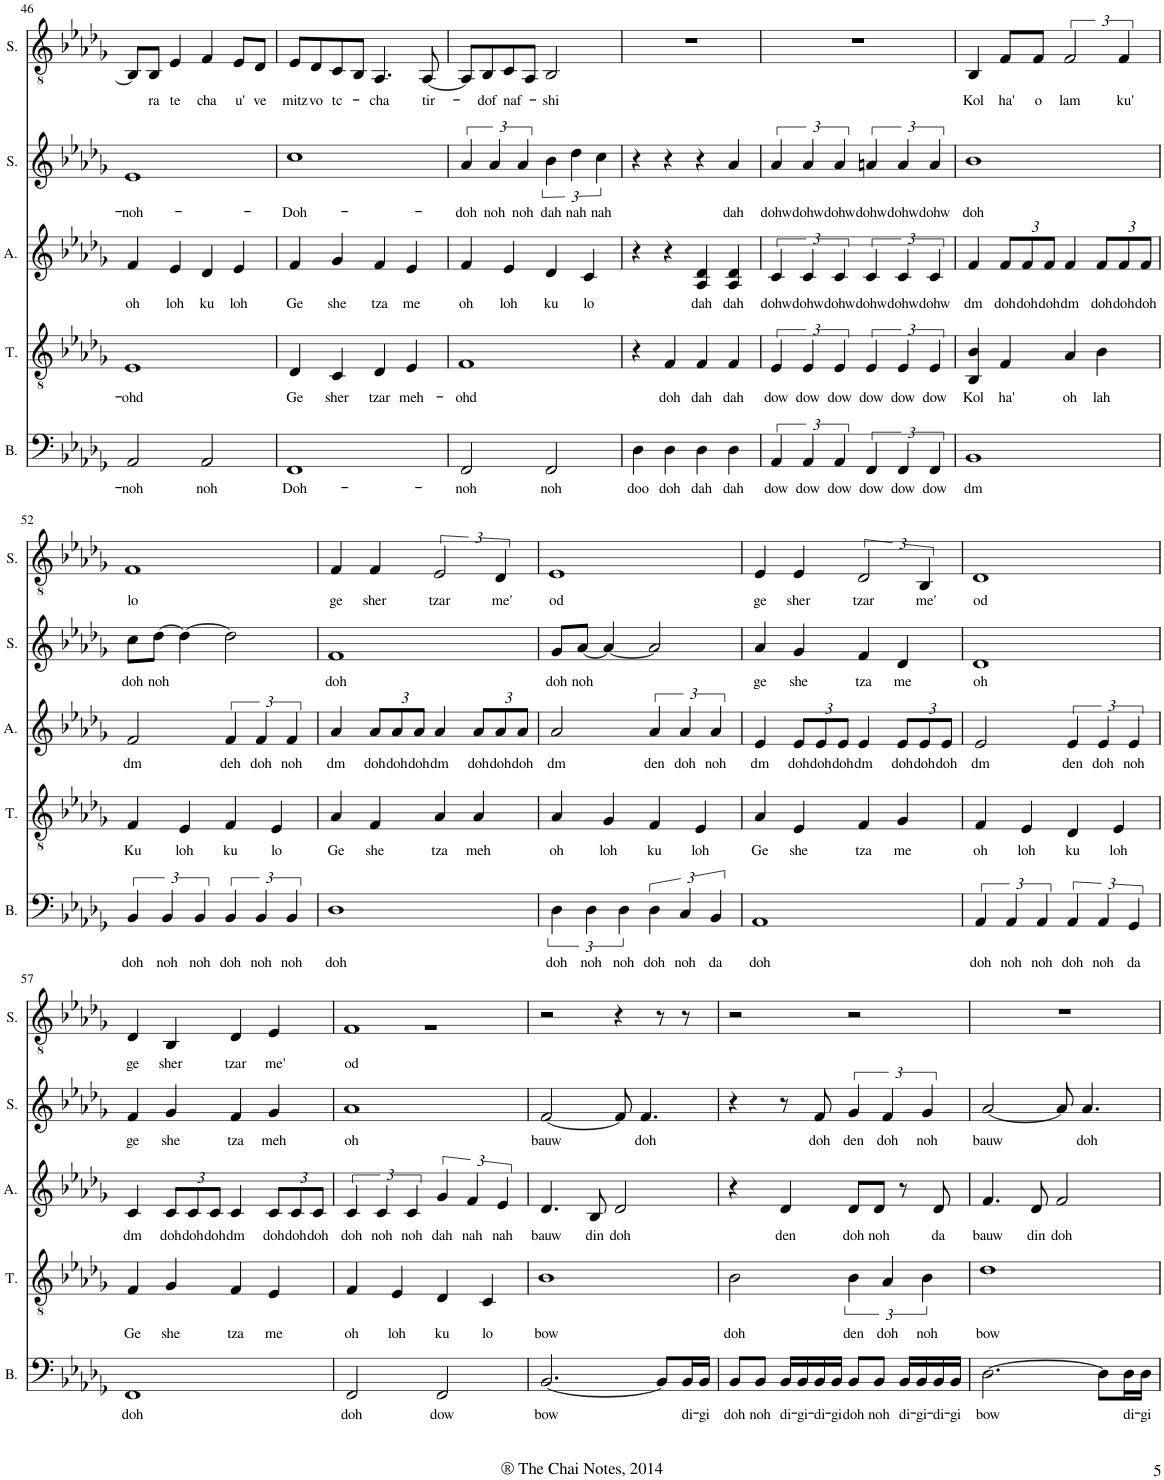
**kern	**text	**kern	**text	**kern	**text	**kern	**text	**kern	**text
*part5	*part5	*part4	*part4	*part3	*part3	*part2	*part2	*part1	*part1
*staff5	*staff5	*staff4	*staff4	*staff3	*staff3	*staff2	*staff2	*staff1	*staff1
*I"Bass	*	*I"Tenor	*	*I"Alto	*	*I"Soprano	*	*I"Solo	*
*I'B.	*	*I'T.	*	*I'A.	*	*I'S.	*	*I'S.	*
!!LO:PB:g=z
*clefF4	*	*clefGv2	*	*clefG2	*	*clefG2	*	*clefGv2	*
*k[b-e-a-d-g-]	*	*k[b-e-a-d-g-]	*	*k[b-e-a-d-g-]	*	*k[b-e-a-d-g-]	*	*k[b-e-a-d-g-]	*
*M4/4	*	*M4/4	*	*M4/4	*	*M4/4	*	*M4/4	*
=46	=46	=46	=46	=46	=46	=46	=46	=46	=46
!	!LO:LY:b	!	!LO:LY:b	!	!LO:LY:b	!	!LO:LY:b	!	!
2AA-/	-noh	1E-	-ohd	4f/	oh	1e-	-noh-	8BB-/L]	.
!	!	!	!	!	!	!	!	!	!LO:LY:b
.	.	.	.	.	.	.	.	8BB-/J	ra
!	!	!	!	!	!LO:LY:b	!	!	!	!LO:LY:b
.	.	.	.	4e-/	loh	.	.	4E-/	te
!	!LO:LY:b	!	!	!	!LO:LY:b	!	!	!	!LO:LY:b
2AA-/	noh	.	.	4d-/	ku	.	.	4F/	cha
!	!	!	!	!	!LO:LY:b	!	!	!	!LO:LY:b
.	.	.	.	4e-/	loh	.	.	8E-/L	u'
!	!	!	!	!	!	!	!	!	!LO:LY:b
.	.	.	.	.	.	.	.	8D-/J	ve
=47	=47	=47	=47	=47	=47	=47	=47	=47	=47
!	!LO:LY:b	!	!LO:LY:b	!	!LO:LY:b	!	!LO:LY:b	!	!LO:LY:b
1FF	Doh-	4D-/	Ge	4f/	Ge	1cc	-Doh-	8E-/L	mitz
!	!	!	!	!	!	!	!	!	!LO:LY:b
.	.	.	.	.	.	.	.	8D-/	vo
!	!	!	!LO:LY:b	!	!LO:LY:b	!	!	!	!LO:LY:b
.	.	4C/	sher	4g-/	she	.	.	8C/	tc-
.	.	.	.	.	.	.	.	8BB-/J	.
!	!	!	!LO:LY:b	!	!LO:LY:b	!	!	!	!LO:LY:b
.	.	4D-/	tzar	4f/	tza	.	.	4.AA-/	-cha
!	!	!	!LO:LY:b	!	!LO:LY:b	!	!	!	!
.	.	4E-/	meh-	4e-/	me	.	.	.	.
!	!	!	!	!	!	!	!	!	!LO:LY:b
.	.	.	.	.	.	.	.	[8AA-/	tir-
=48	=48	=48	=48	=48	=48	=48	=48	=48	=48
!	!LO:LY:b	!	!LO:LY:b	!	!LO:LY:b	!	!LO:LY:b	!	!
2FF/	-noh	1F	-ohd	4f/	oh	6a-/	-doh	8AA-/L]	.
!	!	!	!	!	!	!	!	!	!LO:LY:b
.	.	.	.	.	.	.	.	8BB-/	-dof
!	!	!	!	!	!	!	!LO:LY:b	!	!
.	.	.	.	.	.	6a-/	noh	.	.
!	!	!	!	!	!LO:LY:b	!	!	!	!LO:LY:b
.	.	.	.	4e-/	loh	.	.	8C/	naf-
!	!	!	!	!	!	!	!LO:LY:b	!	!
.	.	.	.	.	.	6a-/	noh	.	.
.	.	.	.	.	.	.	.	8AA-/J	.
!	!LO:LY:b	!	!	!	!LO:LY:b	!	!LO:LY:b	!	!LO:LY:b
2FF/	noh	.	.	4d-/	ku	6b-\	dah	2BB-/	shi
!	!	!	!	!	!	!	!LO:LY:b	!	!
.	.	.	.	.	.	6dd-\	nah	.	.
!	!	!	!	!	!LO:LY:b	!	!	!	!
.	.	.	.	4c/	lo	.	.	.	.
!	!	!	!	!	!	!	!LO:LY:b	!	!
.	.	.	.	.	.	6cc\	nah	.	.
=49	=49	=49	=49	=49	=49	=49	=49	=49	=49
!	!LO:LY:b	!	!	!	!	!	!	!	!
4D-\	doo	4r	.	4r	.	4r	.	1r	.
!	!LO:LY:b	!	!LO:LY:b	!	!	!	!	!	!
4D-\	doh	4F/	doh	4r	.	4r	.	.	.
!	!LO:LY:b	!	!LO:LY:b	!	!LO:LY:b	!	!	!	!
4D-\	dah	4F/	dah	4A-/ 4d-/	dah	4r	.	.	.
!	!LO:LY:b	!	!LO:LY:b	!	!LO:LY:b	!	!LO:LY:b	!	!
4D-\	dah	4F/	dah	4A-/ 4d-/	dah	4a-/	dah	.	.
=50	=50	=50	=50	=50	=50	=50	=50	=50	=50
!	!LO:LY:b	!	!LO:LY:b	!	!LO:LY:b	!	!LO:LY:b	!	!
6AA-/	dow	6E-/	dow	6c/	dohw	6a-/	dohw	1r	.
!	!LO:LY:b	!	!LO:LY:b	!	!LO:LY:b	!	!LO:LY:b	!	!
6AA-/	dow	6E-/	dow	6c/	dohw	6a-/	dohw	.	.
!	!LO:LY:b	!	!LO:LY:b	!	!LO:LY:b	!	!LO:LY:b	!	!
6AA-/	dow	6E-/	dow	6c/	dohw	6a-/	dohw	.	.
!	!LO:LY:b	!	!LO:LY:b	!	!LO:LY:b	!	!LO:LY:b	!	!
6FF/	dow	6E-/	dow	6c/	dohw	6an/	dohw	.	.
!	!LO:LY:b	!	!LO:LY:b	!	!LO:LY:b	!	!LO:LY:b	!	!
6FF/	dow	6E-/	dow	6c/	dohw	6a/	dohw	.	.
!	!LO:LY:b	!	!LO:LY:b	!	!LO:LY:b	!	!LO:LY:b	!	!
6FF/	dow	6E-/	dow	6c/	dohw	6a/	dohw	.	.
=51	=51	=51	=51	=51	=51	=51	=51	=51	=51
!	!LO:LY:b	!	!LO:LY:b	!	!LO:LY:b	!	!LO:LY:b	!	!LO:LY:b
1BB-	dm	4BB-/ 4B-/	Kol	4f/	dm	1b-	doh	4BB-/	Kol
!	!	!	!LO:LY:b	!	!	!	!	!	!
*	*	*	*	*Xbrackettup	*	*	*	*	*
!	!	!	!	!	!LO:LY:b	!	!	!	!LO:LY:b
.	.	4F/	ha'	12f/L	doh	.	.	8F/L	ha'
!	!	!	!	!	!LO:LY:b	!	!	!	!
.	.	.	.	12f/	doh	.	.	.	.
!	!	!	!	!	!	!	!	!	!LO:LY:b
.	.	.	.	.	.	.	.	8F/J	o
!	!	!	!	!	!LO:LY:b	!	!	!	!
.	.	.	.	12f/J	doh	.	.	.	.
!	!	!	!LO:LY:b	!	!LO:LY:b	!	!	!	!LO:LY:b
.	.	4A-/	oh	4f/	dm	.	.	3F/	lam
!	!	!	!LO:LY:b	!	!LO:LY:b	!	!	!	!
.	.	4B-\	lah	12f/L	doh	.	.	.	.
!	!	!	!	!	!LO:LY:b	!	!	!	!LO:LY:b
.	.	.	.	12f/	doh	.	.	6F/	ku'
!	!	!	!	!	!LO:LY:b	!	!	!	!
.	.	.	.	12f/J	doh	.	.	.	.
!!LO:LB:g=z
=52	=52	=52	=52	=52	=52	=52	=52	=52	=52
!	!LO:LY:b	!	!LO:LY:b	!	!LO:LY:b	!	!LO:LY:b	!	!LO:LY:b
6BB-/	doh	4F/	Ku	2f/	dm	8cc\L	doh	1F	lo
!	!	!	!	!	!	!	!LO:LY:b	!	!
.	.	.	.	.	.	[8dd-\J	noh	.	.
!	!LO:LY:b	!	!	!	!	!	!	!	!
6BB-/	noh	.	.	.	.	.	.	.	.
!	!	!	!LO:LY:b	!	!	!	!	!	!
.	.	4E-/	loh	.	.	4dd-\_	.	.	.
!	!LO:LY:b	!	!	!	!	!	!	!	!
6BB-/	noh	.	.	.	.	.	.	.	.
!	!LO:LY:b	!	!LO:LY:b	!	!	!	!	!	!
*	*	*	*	*brackettup	*	*	*	*	*
!	!	!	!	!	!LO:LY:b	!	!	!	!
6BB-/	doh	4F/	ku	6f/	deh	2dd-\]	.	.	.
!	!LO:LY:b	!	!	!	!LO:LY:b	!	!	!	!
6BB-/	noh	.	.	6f/	doh	.	.	.	.
!	!	!	!LO:LY:b	!	!	!	!	!	!
.	.	4E-/	lo	.	.	.	.	.	.
!	!LO:LY:b	!	!	!	!LO:LY:b	!	!	!	!
6BB-/	noh	.	.	6f/	noh	.	.	.	.
=53	=53	=53	=53	=53	=53	=53	=53	=53	=53
!	!LO:LY:b	!	!LO:LY:b	!	!LO:LY:b	!	!LO:LY:b	!	!LO:LY:b
1D-	doh	4A-/	Ge	4a-/	dm	1f	doh	4F/	ge
!	!	!	!LO:LY:b	!	!	!	!	!	!
*	*	*	*	*Xbrackettup	*	*	*	*	*
!	!	!	!	!	!LO:LY:b	!	!	!	!LO:LY:b
.	.	4F/	she	12a-/L	doh	.	.	4F/	sher
!	!	!	!	!	!LO:LY:b	!	!	!	!
.	.	.	.	12a-/	doh	.	.	.	.
!	!	!	!	!	!LO:LY:b	!	!	!	!
.	.	.	.	12a-/J	doh	.	.	.	.
!	!	!	!LO:LY:b	!	!LO:LY:b	!	!	!	!LO:LY:b
.	.	4A-/	tza	4a-/	dm	.	.	3E-/	tzar
!	!	!	!LO:LY:b	!	!LO:LY:b	!	!	!	!
.	.	4A-/	meh	12a-/L	doh	.	.	.	.
!	!	!	!	!	!LO:LY:b	!	!	!	!LO:LY:b
.	.	.	.	12a-/	doh	.	.	6D-/	me'
!	!	!	!	!	!LO:LY:b	!	!	!	!
.	.	.	.	12a-/J	doh	.	.	.	.
=54	=54	=54	=54	=54	=54	=54	=54	=54	=54
!	!LO:LY:b	!	!LO:LY:b	!	!LO:LY:b	!	!LO:LY:b	!	!LO:LY:b
6D-\	doh	4A-/	oh	2a-/	dm	8g-/L	doh	1E-	od
!	!	!	!	!	!	!	!LO:LY:b	!	!
.	.	.	.	.	.	[8a-/J	noh	.	.
!	!LO:LY:b	!	!	!	!	!	!	!	!
6D-\	noh	.	.	.	.	.	.	.	.
!	!	!	!LO:LY:b	!	!	!	!	!	!
.	.	4G-/	loh	.	.	4a-/_	.	.	.
!	!LO:LY:b	!	!	!	!	!	!	!	!
6D-\	noh	.	.	.	.	.	.	.	.
!	!LO:LY:b	!	!LO:LY:b	!	!	!	!	!	!
*	*	*	*	*brackettup	*	*	*	*	*
!	!	!	!	!	!LO:LY:b	!	!	!	!
6D-\	doh	4F/	ku	6a-/	den	2a-/]	.	.	.
!	!LO:LY:b	!	!	!	!LO:LY:b	!	!	!	!
6C/	noh	.	.	6a-/	doh	.	.	.	.
!	!	!	!LO:LY:b	!	!	!	!	!	!
.	.	4E-/	loh	.	.	.	.	.	.
!	!LO:LY:b	!	!	!	!LO:LY:b	!	!	!	!
6BB-/	da	.	.	6a-/	noh	.	.	.	.
=55	=55	=55	=55	=55	=55	=55	=55	=55	=55
!	!LO:LY:b	!	!LO:LY:b	!	!LO:LY:b	!	!LO:LY:b	!	!LO:LY:b
1AA-	doh	4A-/	Ge	4e-/	dm	4a-/	ge	4E-/	ge
!	!	!	!LO:LY:b	!	!	!	!	!	!
*	*	*	*	*Xbrackettup	*	*	*	*	*
!	!	!	!	!	!LO:LY:b	!	!LO:LY:b	!	!LO:LY:b
.	.	4E-/	she	12e-/L	doh	4g-/	she	4E-/	sher
!	!	!	!	!	!LO:LY:b	!	!	!	!
.	.	.	.	12e-/	doh	.	.	.	.
!	!	!	!	!	!LO:LY:b	!	!	!	!
.	.	.	.	12e-/J	doh	.	.	.	.
!	!	!	!LO:LY:b	!	!LO:LY:b	!	!LO:LY:b	!	!LO:LY:b
.	.	4F/	tza	4e-/	dm	4f/	tza	3D-/	tzar
!	!	!	!LO:LY:b	!	!LO:LY:b	!	!LO:LY:b	!	!
.	.	4G-/	me	12e-/L	doh	4d-/	me	.	.
!	!	!	!	!	!LO:LY:b	!	!	!	!LO:LY:b
.	.	.	.	12e-/	doh	.	.	6BB-/	me'
!	!	!	!	!	!LO:LY:b	!	!	!	!
.	.	.	.	12e-/J	doh	.	.	.	.
=56	=56	=56	=56	=56	=56	=56	=56	=56	=56
!	!LO:LY:b	!	!LO:LY:b	!	!LO:LY:b	!	!LO:LY:b	!	!LO:LY:b
6AA-/	doh	4F/	oh	2e-/	dm	1d-	oh	1D-	od
!	!LO:LY:b	!	!	!	!	!	!	!	!
6AA-/	noh	.	.	.	.	.	.	.	.
!	!	!	!LO:LY:b	!	!	!	!	!	!
.	.	4E-/	loh	.	.	.	.	.	.
!	!LO:LY:b	!	!	!	!	!	!	!	!
6AA-/	noh	.	.	.	.	.	.	.	.
!	!LO:LY:b	!	!LO:LY:b	!	!	!	!	!	!
*	*	*	*	*brackettup	*	*	*	*	*
!	!	!	!	!	!LO:LY:b	!	!	!	!
6AA-/	doh	4D-/	ku	6e-/	den	.	.	.	.
!	!LO:LY:b	!	!	!	!LO:LY:b	!	!	!	!
6AA-/	noh	.	.	6e-/	doh	.	.	.	.
!	!	!	!LO:LY:b	!	!	!	!	!	!
.	.	4E-/	loh	.	.	.	.	.	.
!	!LO:LY:b	!	!	!	!LO:LY:b	!	!	!	!
6GG-/	da	.	.	6e-/	noh	.	.	.	.
!!LO:LB:g=z
=57	=57	=57	=57	=57	=57	=57	=57	=57	=57
!	!LO:LY:b	!	!LO:LY:b	!	!LO:LY:b	!	!LO:LY:b	!	!LO:LY:b
1FF	doh	4F/	Ge	4c/	dm	4f/	ge	4D-/	ge
!	!	!	!LO:LY:b	!	!	!	!	!	!
*	*	*	*	*Xbrackettup	*	*	*	*	*
!	!	!	!	!	!LO:LY:b	!	!LO:LY:b	!	!LO:LY:b
.	.	4G-/	she	12c/L	doh	4g-/	she	4BB-/	sher
!	!	!	!	!	!LO:LY:b	!	!	!	!
.	.	.	.	12c/	doh	.	.	.	.
!	!	!	!	!	!LO:LY:b	!	!	!	!
.	.	.	.	12c/J	doh	.	.	.	.
!	!	!	!LO:LY:b	!	!LO:LY:b	!	!LO:LY:b	!	!LO:LY:b
.	.	4F/	tza	4c/	dm	4f/	tza	4D-/	tzar
!	!	!	!LO:LY:b	!	!LO:LY:b	!	!LO:LY:b	!	!LO:LY:b
.	.	4E-/	me	12c/L	doh	4g-/	meh	4E-/	me'
!	!	!	!	!	!LO:LY:b	!	!	!	!
.	.	.	.	12c/	doh	.	.	.	.
!	!	!	!	!	!LO:LY:b	!	!	!	!
.	.	.	.	12c/J	doh	.	.	.	.
=58	=58	=58	=58	=58	=58	=58	=58	=58	=58
!	!LO:LY:b	!	!LO:LY:b	!	!	!	!	!	!
*	*	*	*	*brackettup	*	*	*	*	*
!	!	!	!	!	!LO:LY:b	!	!LO:LY:b	!	!LO:LY:b
*	*	*	*	*	*	*	*	*^	*
2FF/	doh	4F/	oh	6c/	-doh	1a-	oh	1F	1r	od
!	!	!	!	!	!LO:LY:b	!	!	!	!	!
.	.	.	.	6c/	noh	.	.	.	.	.
!	!	!	!LO:LY:b	!	!	!	!	!	!	!
.	.	4E-/	loh	.	.	.	.	.	.	.
!	!	!	!	!	!LO:LY:b	!	!	!	!	!
.	.	.	.	6c/	noh	.	.	.	.	.
!	!LO:LY:b	!	!LO:LY:b	!	!LO:LY:b	!	!	!	!	!
2FF/	dow	4D-/	ku	6g-/	dah	.	.	.	.	.
!	!	!	!	!	!LO:LY:b	!	!	!	!	!
.	.	.	.	6f/	nah	.	.	.	.	.
!	!	!	!LO:LY:b	!	!	!	!	!	!	!
.	.	4C/	lo	.	.	.	.	.	.	.
!	!	!	!	!	!LO:LY:b	!	!	!	!	!
.	.	.	.	6e-/	nah	.	.	.	.	.
*	*	*	*	*	*	*	*	*v	*v	*
=59	=59	=59	=59	=59	=59	=59	=59	=59	=59
!	!LO:LY:b	!	!LO:LY:b	!	!LO:LY:b	!	!LO:LY:b	!	!
[2.BB-/	bow	1B-	bow	4.d-/	bauw	[2f/	bauw	2r	.
!	!	!	!	!	!LO:LY:b	!	!	!	!
.	.	.	.	8B-/	din	.	.	.	.
!	!	!	!	!	!LO:LY:b	!	!	!	!
.	.	.	.	2d-/	doh	8f/]	.	4r	.
!	!	!	!	!	!	!	!LO:LY:b	!	!
.	.	.	.	.	.	4.f/	doh	.	.
8BB-/L]	.	.	.	.	.	.	.	8r	.
!	!LO:LY:b	!	!	!	!	!	!	!	!
16BB-/L	di-	.	.	.	.	.	.	8r	.
!	!LO:LY:b	!	!	!	!	!	!	!	!
16BB-/JJ	-gi	.	.	.	.	.	.	.	.
=60	=60	=60	=60	=60	=60	=60	=60	=60	=60
!	!LO:LY:b	!	!LO:LY:b	!	!	!	!	!	!
8BB-/L	doh	2B-\	doh	4r	.	4r	.	2r	.
!	!LO:LY:b	!	!	!	!	!	!	!	!
8BB-/J	noh	.	.	.	.	.	.	.	.
!	!LO:LY:b	!	!	!	!LO:LY:b	!	!	!	!
16BB-/LL	di-	.	.	4d-/	den	8r	.	.	.
!	!LO:LY:b	!	!	!	!	!	!	!	!
16BB-/	-gi-	.	.	.	.	.	.	.	.
!	!LO:LY:b	!	!	!	!	!	!LO:LY:b	!	!
16BB-/	-di-	.	.	.	.	8f/	doh	.	.
!	!LO:LY:b	!	!	!	!	!	!	!	!
16BB-/JJ	-gi	.	.	.	.	.	.	.	.
!	!LO:LY:b	!	!LO:LY:b	!	!LO:LY:b	!	!LO:LY:b	!	!
8BB-/L	doh	6B-\	den	8d-/L	doh	6g-/	den	2r	.
!	!LO:LY:b	!	!	!	!LO:LY:b	!	!	!	!
8BB-/J	noh	.	.	8d-/J	noh	.	.	.	.
!	!	!	!LO:LY:b	!	!	!	!LO:LY:b	!	!
.	.	6A-/	doh	.	.	6f/	doh	.	.
!	!LO:LY:b	!	!	!	!	!	!	!	!
16BB-/LL	di-	.	.	8r	.	.	.	.	.
!	!LO:LY:b	!	!	!	!	!	!	!	!
16BB-/	-gi-	.	.	.	.	.	.	.	.
!	!	!	!LO:LY:b	!	!	!	!LO:LY:b	!	!
.	.	6B-\	noh	.	.	6g-/	noh	.	.
!	!LO:LY:b	!	!	!	!LO:LY:b	!	!	!	!
16BB-/	-di-	.	.	8d-/	da	.	.	.	.
!	!LO:LY:b	!	!	!	!	!	!	!	!
16BB-/JJ	-gi	.	.	.	.	.	.	.	.
=61	=61	=61	=61	=61	=61	=61	=61	=61	=61
!	!LO:LY:b	!	!LO:LY:b	!	!LO:LY:b	!	!LO:LY:b	!	!
[2.D-\	bow	1d-	bow	4.f/	bauw	[2a-/	bauw	1r	.
!	!	!	!	!	!LO:LY:b	!	!	!	!
.	.	.	.	8d-/	din	.	.	.	.
!	!	!	!	!	!LO:LY:b	!	!	!	!
.	.	.	.	2f/	doh	8a-/]	.	.	.
!	!	!	!	!	!	!	!LO:LY:b	!	!
.	.	.	.	.	.	4.a-/	doh	.	.
8D-\L]	.	.	.	.	.	.	.	.	.
!	!LO:LY:b	!	!	!	!	!	!	!	!
16D-\L	di-	.	.	.	.	.	.	.	.
!	!LO:LY:b	!	!	!	!	!	!	!	!
16D-\JJ	-gi	.	.	.	.	.	.	.	.
=	=	=	=	=	=	=	=	=	=
*-	*-	*-	*-	*-	*-	*-	*-	*-	*-
